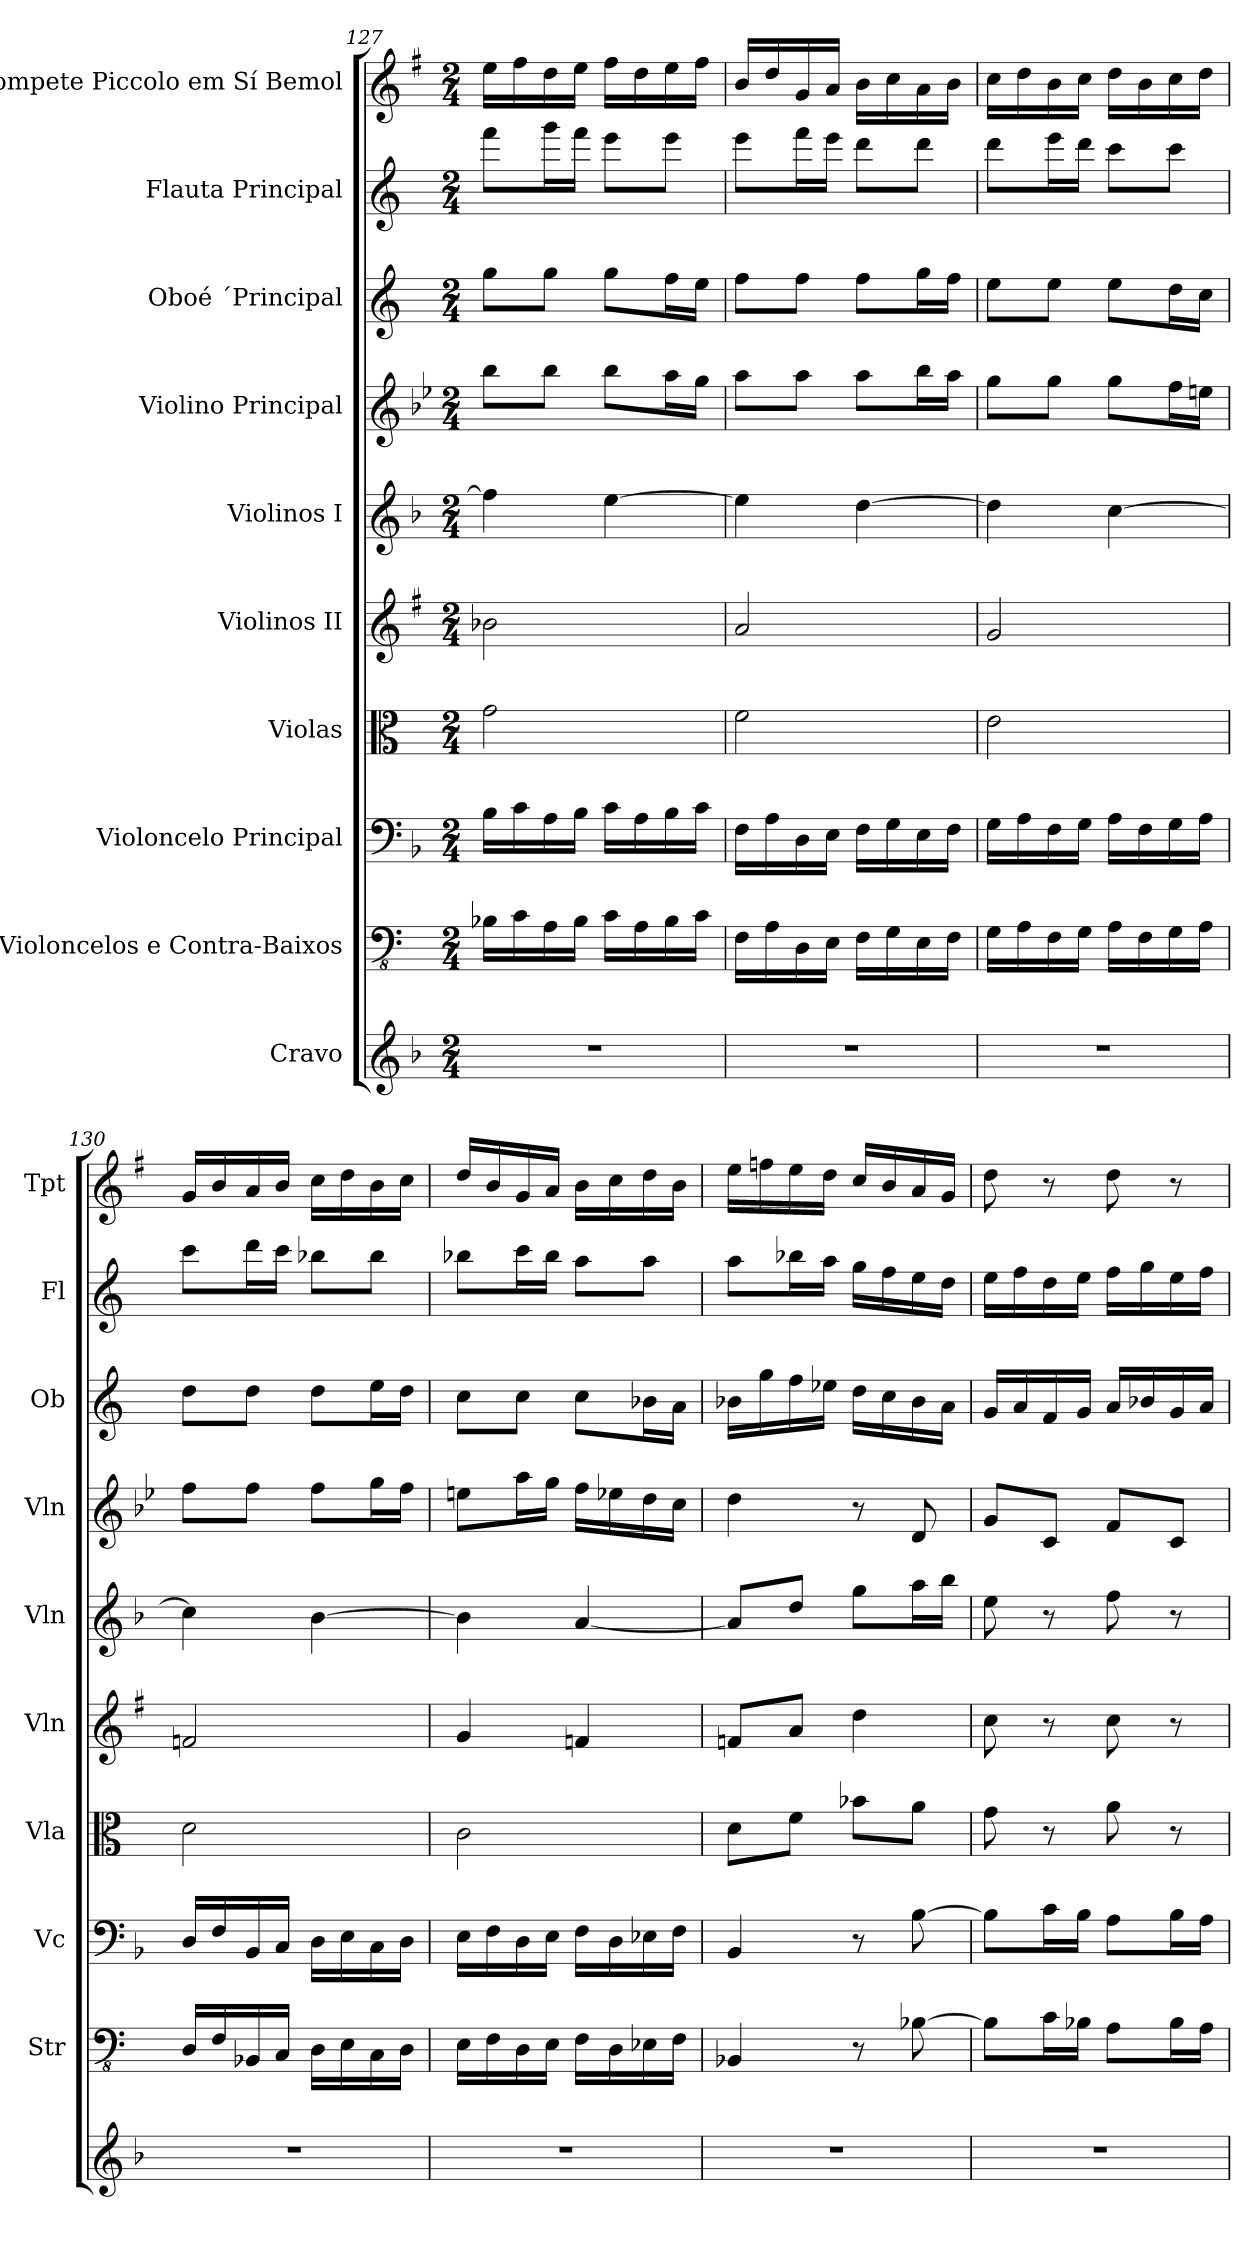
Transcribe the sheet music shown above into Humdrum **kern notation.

**kern	**kern	**kern	**kern	**kern	**kern	**kern	**kern	**kern	**kern
*part10	*part9	*part8	*part7	*part6	*part5	*part4	*part3	*part2	*part1
*staff10	*staff9	*staff8	*staff7	*staff6	*staff5	*staff4	*staff3	*staff2	*staff1
*I"Cravo	*I"Violoncelos e Contra-Baixos	*I"Violoncelo Principal	*I"Violas	*I"Violinos II	*I"Violinos I	*I"Violino Principal	*I"Oboé ´Principal	*I"Flauta Principal	*I"Trompete Piccolo em Sí Bemol
*	*I'Str	*I'Vc	*I'Vla	*I'Vln	*I'Vln	*I'Vln	*I'Ob	*I'Fl	*I'Tpt
*clefG2	*clefFv4	*clefF4	*clefC3	*clefG2	*clefG2	*clefG2	*clefG2	*clefG2	*clefG2
*	*	*	*	*	*	*	*	*	*ITrd-6c-10
*k[b-]	*k[]	*k[b-]	*k[]	*k[f#]	*k[b-]	*k[b-e-]	*k[]	*k[]	*k[b-]
*F:	*C:	*F:	*C:	*G:	*F:	*B-:	*C:	*C:	*F:
*M2/4	*M2/4	*M2/4	*M2/4	*M2/4	*M2/4	*M2/4	*M2/4	*M2/4	*M2/4
=127	=127	=127	=127	=127	=127	=127	=127	=127	=127
2r	16BB-X\LL	16B-\LL	2g\	2b-X\	4ff\]	8bb-\L	8gg\L	8fff\L	16ddd\LL
.	16C\	16c\	.	.	.	.	.	.	16eee\
.	16AA\	16A\	.	.	.	8bb-\J	8gg\J	16ggg\L	16ccc\
.	16BB-\JJ	16B-\JJ	.	.	.	.	.	16fff\JJ	16ddd\JJ
.	16C\LL	16c\LL	.	.	[4ee\	8bb-\L	8gg\L	8eee\L	16eee\LL
.	16AA\	16A\	.	.	.	.	.	.	16ccc\
.	16BB-\	16B-\	.	.	.	16aa\L	16ff\L	8eee\J	16ddd\
.	16C\JJ	16c\JJ	.	.	.	16gg\JJ	16ee\JJ	.	16eee\JJ
=128	=128	=128	=128	=128	=128	=128	=128	=128	=128
2r	16FF\LL	16F\LL	2f\	2a/	4ee\]	8aa\L	8ff\L	8eee\L	16aa/LL
.	16AA\	16A\	.	.	.	.	.	.	16ccc/
.	16DD\	16D\	.	.	.	8aa\J	8ff\J	16fff\L	16ff/
.	16EE\JJ	16E\JJ	.	.	.	.	.	16eee\JJ	16gg/JJ
.	16FF\LL	16F\LL	.	.	[4dd\	8aa\L	8ff\L	8ddd\L	16aa\LL
.	16GG\	16G\	.	.	.	.	.	.	16bb-\
.	16EE\	16E\	.	.	.	16bb-\L	16gg\L	8ddd\J	16gg\
.	16FF\JJ	16F\JJ	.	.	.	16aa\JJ	16ff\JJ	.	16aa\JJ
=129	=129	=129	=129	=129	=129	=129	=129	=129	=129
2r	16GG\LL	16G\LL	2e\	2g/	4dd\]	8gg\L	8ee\L	8ddd\L	16bb-\LL
.	16AA\	16A\	.	.	.	.	.	.	16ccc\
.	16FF\	16F\	.	.	.	8gg\J	8ee\J	16eee\L	16aa\
.	16GG\JJ	16G\JJ	.	.	.	.	.	16ddd\JJ	16bb-\JJ
.	16AA\LL	16A\LL	.	.	[4cc\	8gg\L	8ee\L	8ccc\L	16ccc\LL
.	16FF\	16F\	.	.	.	.	.	.	16aa\
.	16GG\	16G\	.	.	.	16ff\L	16dd\L	8ccc\J	16bb-\
.	16AA\JJ	16A\JJ	.	.	.	16een\JJ	16cc\JJ	.	16ccc\JJ
!!LO:PB:g=z
=130	=130	=130	=130	=130	=130	=130	=130	=130	=130
2r	16DD/LL	16D/LL	2d\	2fn/	4cc\]	8ff\L	8dd\L	8ccc\L	16ff/LL
.	16FF/	16F/	.	.	.	.	.	.	16aa/
.	16BBB-X/	16BB-/	.	.	.	8ff\J	8dd\J	16ddd\L	16gg/
.	16CC/JJ	16C/JJ	.	.	.	.	.	16ccc\JJ	16aa/JJ
.	16DD\LL	16D\LL	.	.	[4b-\	8ff\L	8dd\L	8bb-X\L	16bb-\LL
.	16EE\	16E\	.	.	.	.	.	.	16ccc\
.	16CC\	16C\	.	.	.	16gg\L	16ee\L	8bb-\J	16aa\
.	16DD\JJ	16D\JJ	.	.	.	16ff\JJ	16dd\JJ	.	16bb-\JJ
=131	=131	=131	=131	=131	=131	=131	=131	=131	=131
2r	16EE\LL	16E\LL	2c\	4g/	4b-\]	8een\L	8cc\L	8bb-X\L	16ccc/LL
.	16FF\	16F\	.	.	.	.	.	.	16aa/
.	16DD\	16D\	.	.	.	16aa\L	8cc\J	16ccc\L	16ff/
.	16EE\JJ	16E\JJ	.	.	.	16gg\JJ	.	16bb-\JJ	16gg/JJ
.	16FF\LL	16F\LL	.	4fn/	[4a/	16ff\LL	8cc\L	8aa\L	16aa\LL
.	16DD\	16D\	.	.	.	16ee-X\	.	.	16bb-\
.	16EE-X\	16E-X\	.	.	.	16dd\	16b-X\L	8aa\J	16ccc\
.	16FF\JJ	16F\JJ	.	.	.	16cc\JJ	16a\JJ	.	16aa\JJ
=132	=132	=132	=132	=132	=132	=132	=132	=132	=132
2r	4BBB-X/	4BB-/	8d\L	8fn/L	8a/L]	4dd\	16b-X\LL	8aa\L	16ddd\LL
.	.	.	.	.	.	.	16gg\	.	16eee-X\
.	.	.	8f\J	8a/J	8dd/J	.	16ff\	16bb-X\L	16ddd\
.	.	.	.	.	.	.	16ee-X\JJ	16aa\JJ	16ccc\JJ
.	8r	8r	8b-X\L	4dd\	8gg\L	8r	16dd\LL	16gg\LL	16bb-/LL
.	.	.	.	.	.	.	16cc\	16ff\	16aa/
.	[8BB-X\	[8B-\	8a\J	.	16aa\L	8d/	16b-\	16ee\	16gg/
.	.	.	.	.	16bb-\JJ	.	16a\JJ	16dd\JJ	16ff/JJ
=133	=133	=133	=133	=133	=133	=133	=133	=133	=133
2r	8BB-\L]	8B-\L]	8g\	8cc\	8ee\	8g/L	16g/LL	16ee\LL	8ccc\
.	.	.	.	.	.	.	16a/	16ff\	.
.	16C\L	16c\L	8r	8r	8r	8c/J	16f/	16dd\	8r
.	16BB-X\JJ	16B-\JJ	.	.	.	.	16g/JJ	16ee\JJ	.
.	8AA\L	8A\L	8a\	8cc\	8ff\	8f/L	16a/LL	16ff\LL	8ccc\
.	.	.	.	.	.	.	16b-X/	16gg\	.
.	16BB-\L	16B-\L	8r	8r	8r	8c/J	16g/	16ee\	8r
.	16AA\JJ	16A\JJ	.	.	.	.	16a/JJ	16ff\JJ	.
=	=	=	=	=	=	=	=	=	=
*-	*-	*-	*-	*-	*-	*-	*-	*-	*-
